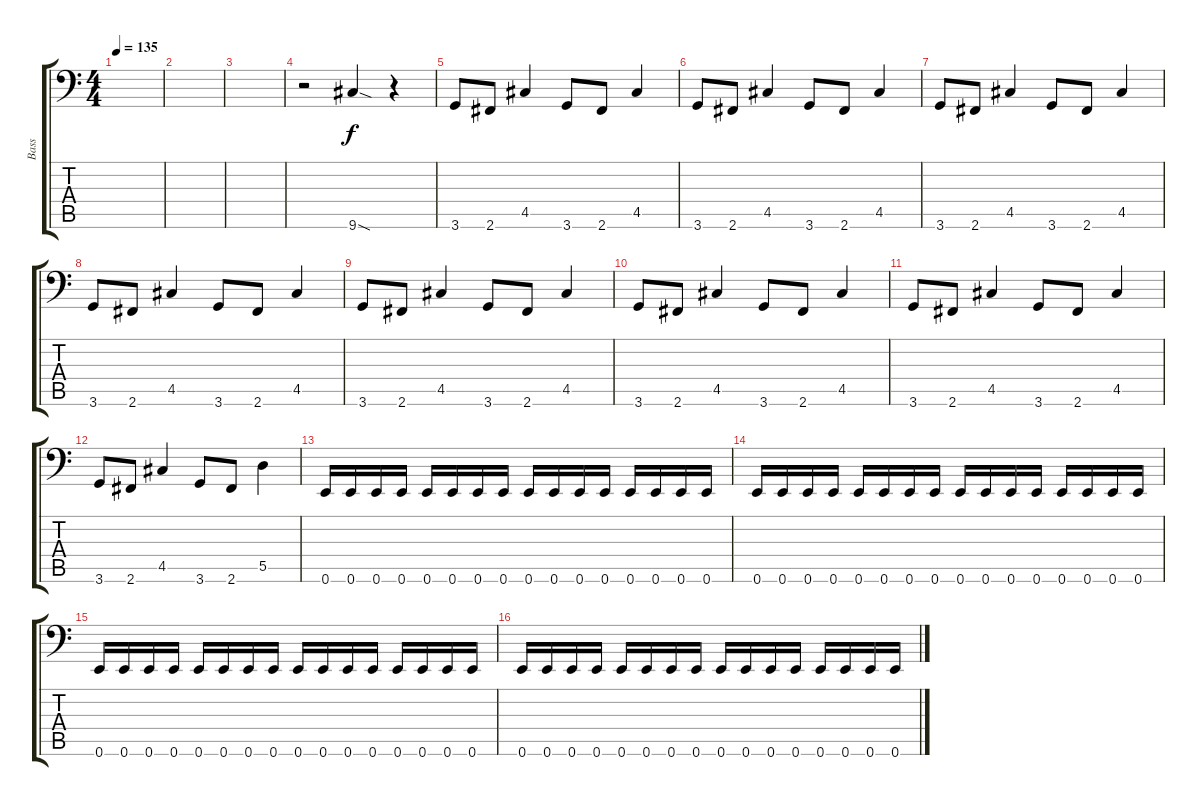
\track ("Bass" "Bass") {instrument electricbasspick}
\staff {score tabs}
\tuning (E3 B2 G2 D2 A1 E1) {hide}
\ts (4 4)
\tempo 135
\clef f4
\ks c
|
|
|
r.2 9.6{sod}.4 r.4 |
3.6.8 2.6.8 4.5.4 3.6.8 2.6.8 4.5.4 |
3.6.8 2.6.8 4.5.4 3.6.8 2.6.8 4.5.4 |
3.6.8 2.6.8 4.5.4 3.6.8 2.6.8 4.5.4 |
3.6.8 2.6.8 4.5.4 3.6.8 2.6.8 4.5.4 |
3.6.8 2.6.8 4.5.4 3.6.8 2.6.8 4.5.4 |
3.6.8 2.6.8 4.5.4 3.6.8 2.6.8 4.5.4 |
3.6.8 2.6.8 4.5.4 3.6.8 2.6.8 4.5.4 |
3.6.8 2.6.8 4.5.4 3.6.8 2.6.8 5.5.4 |
0.6.16 0.6.16 0.6.16 0.6.16 0.6.16 0.6.16 0.6.16 0.6.16 0.6.16 0.6.16 0.6.16 0.6.16 0.6.16 0.6.16 0.6.16 0.6.16 |
0.6.16 0.6.16 0.6.16 0.6.16 0.6.16 0.6.16 0.6.16 0.6.16 0.6.16 0.6.16 0.6.16 0.6.16 0.6.16 0.6.16 0.6.16 0.6.16 |
0.6.16 0.6.16 0.6.16 0.6.16 0.6.16 0.6.16 0.6.16 0.6.16 0.6.16 0.6.16 0.6.16 0.6.16 0.6.16 0.6.16 0.6.16 0.6.16 |
0.6.16 0.6.16 0.6.16 0.6.16 0.6.16 0.6.16 0.6.16 0.6.16 0.6.16 0.6.16 0.6.16 0.6.16 0.6.16 0.6.16 0.6.16 0.6.16
